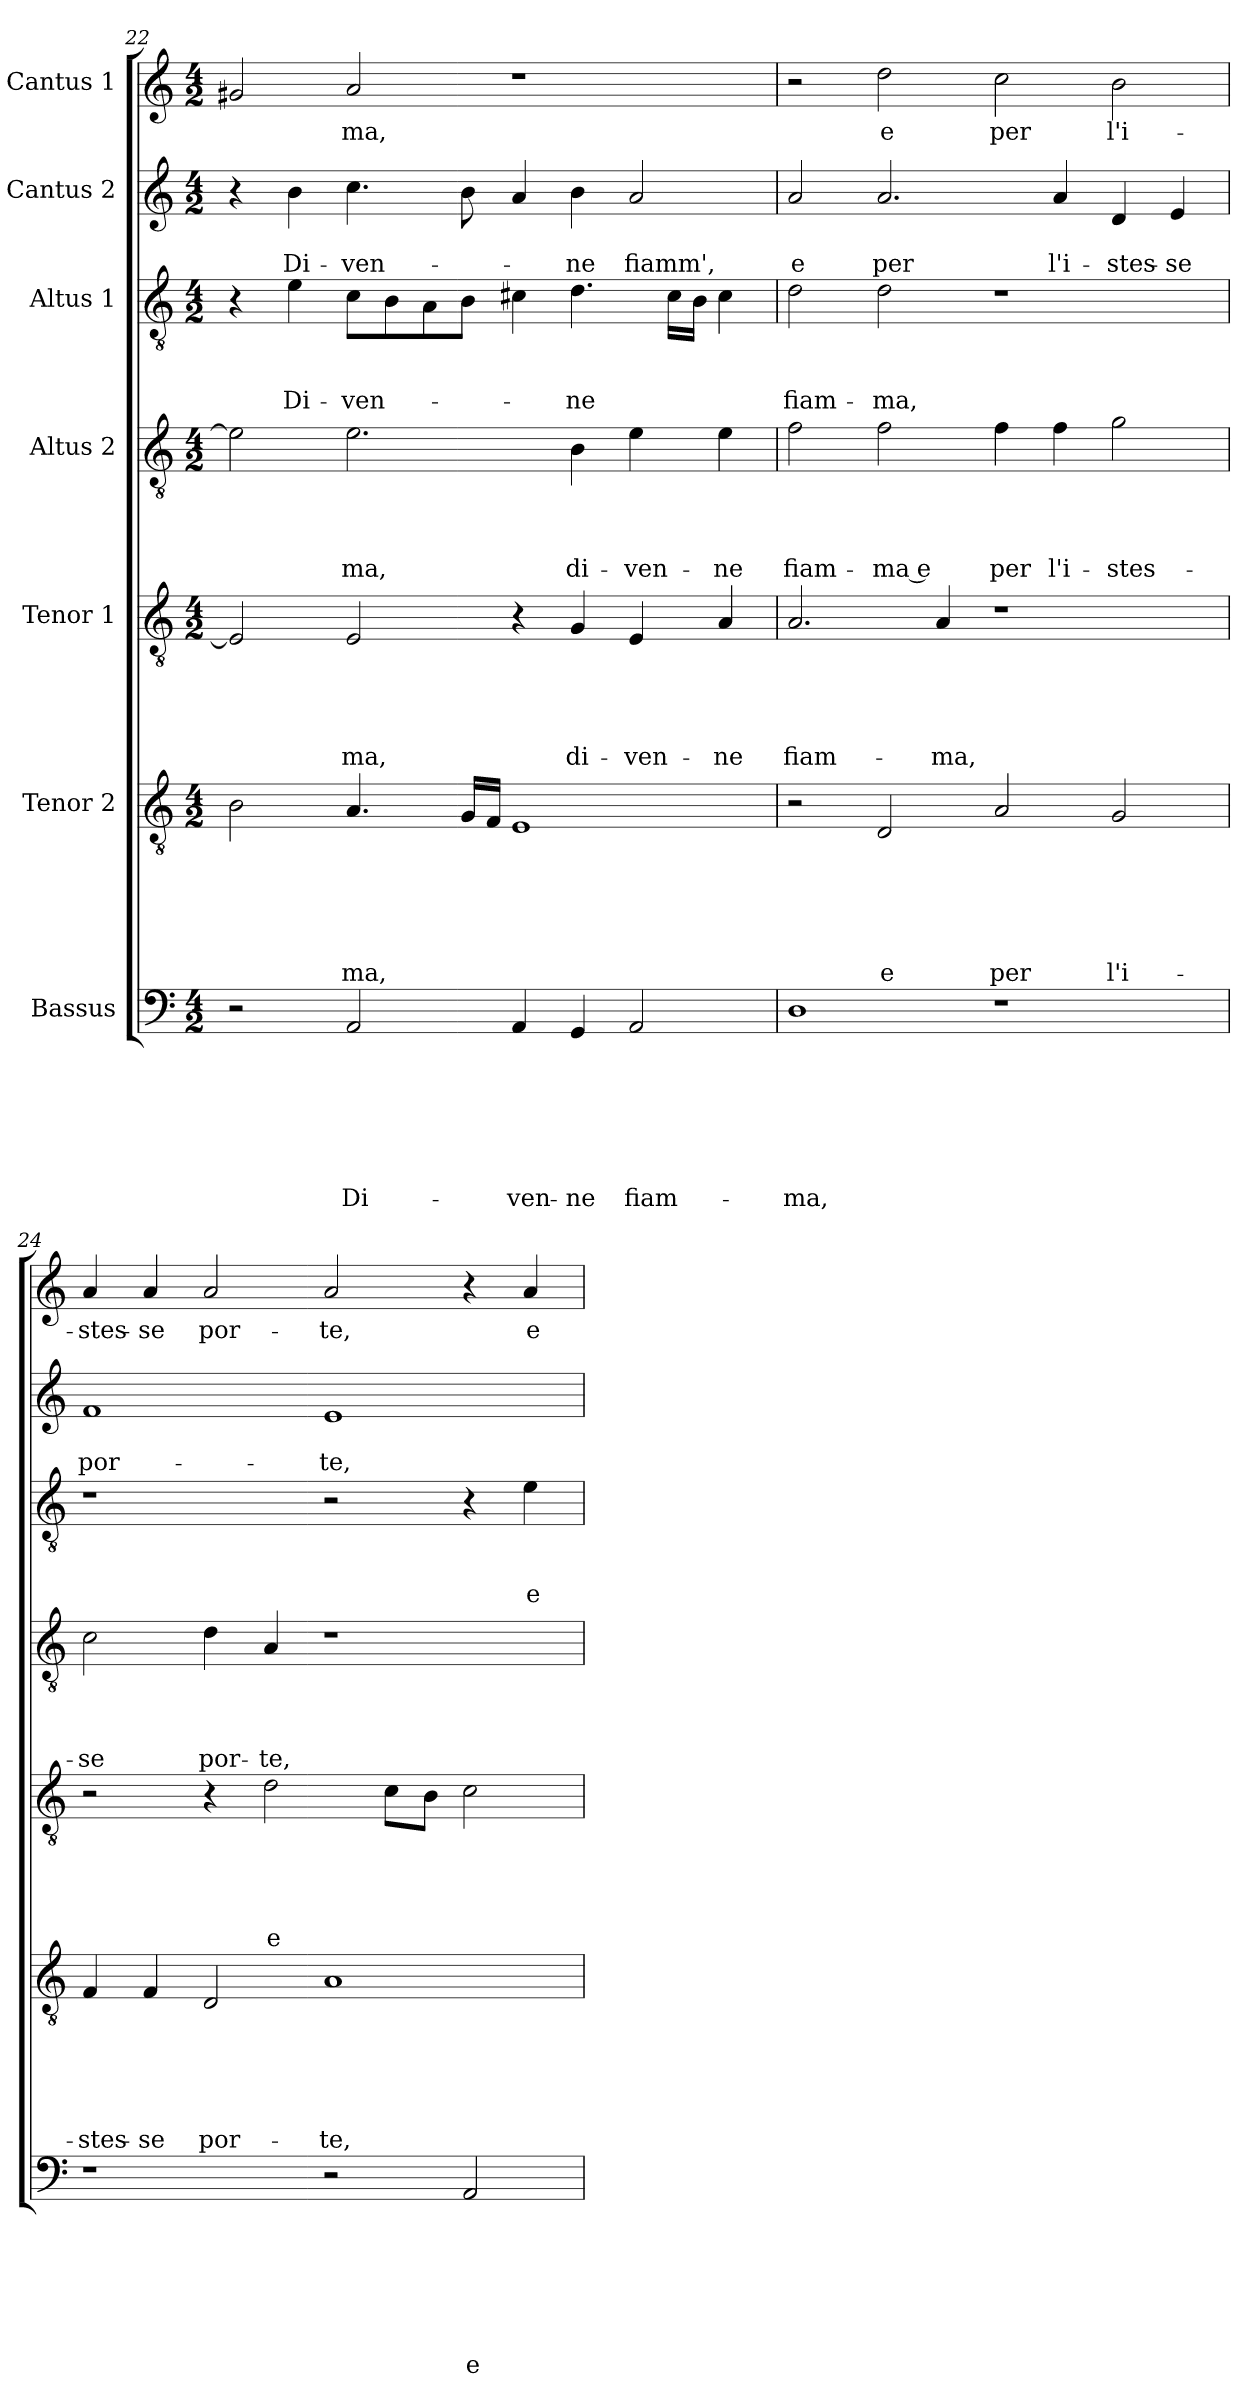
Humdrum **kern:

**kern	**text	**text	**text	**text	**text	**text	**text	**kern	**text	**text	**text	**text	**text	**text	**kern	**text	**text	**text	**text	**text	**kern	**text	**text	**text	**text	**kern	**text	**text	**text	**kern	**text	**text	**kern	**text
*part7	*part7	*part7	*part7	*part7	*part7	*part7	*part7	*part6	*part6	*part6	*part6	*part6	*part6	*part6	*part5	*part5	*part5	*part5	*part5	*part5	*part4	*part4	*part4	*part4	*part4	*part3	*part3	*part3	*part3	*part2	*part2	*part2	*part1	*part1
*staff7	*staff7	*staff7	*staff7	*staff7	*staff7	*staff7	*staff7	*staff6	*staff6	*staff6	*staff6	*staff6	*staff6	*staff6	*staff5	*staff5	*staff5	*staff5	*staff5	*staff5	*staff4	*staff4	*staff4	*staff4	*staff4	*staff3	*staff3	*staff3	*staff3	*staff2	*staff2	*staff2	*staff1	*staff1
*I"Bassus	*	*	*	*	*	*	*	*I"Tenor 2	*	*	*	*	*	*	*I"Tenor 1	*	*	*	*	*	*I"Altus 2	*	*	*	*	*I"Altus 1	*	*	*	*I"Cantus 2	*	*	*I"Cantus 1	*
*clefF4	*	*	*	*	*	*	*	*clefGv2	*	*	*	*	*	*	*clefGv2	*	*	*	*	*	*clefGv2	*	*	*	*	*clefGv2	*	*	*	*clefG2	*	*	*clefG2	*
*k[]	*	*	*	*	*	*	*	*k[]	*	*	*	*	*	*	*k[]	*	*	*	*	*	*k[]	*	*	*	*	*k[]	*	*	*	*k[]	*	*	*k[]	*
*a:	*	*	*	*	*	*	*	*a:	*	*	*	*	*	*	*a:	*	*	*	*	*	*a:	*	*	*	*	*a:	*	*	*	*a:	*	*	*a:	*
*M4/2	*	*	*	*	*	*	*	*M4/2	*	*	*	*	*	*	*M4/2	*	*	*	*	*	*M4/2	*	*	*	*	*M4/2	*	*	*	*M4/2	*	*	*M4/2	*
=22	=22	=22	=22	=22	=22	=22	=22	=22	=22	=22	=22	=22	=22	=22	=22	=22	=22	=22	=22	=22	=22	=22	=22	=22	=22	=22	=22	=22	=22	=22	=22	=22	=22	=22
2r	.	.	.	.	.	.	.	2B\	.	.	.	.	.	.	2E/]	.	.	.	.	.	2e\]	.	.	.	.	4r	.	.	.	4r	.	.	2g#X/	.
!	!	!	!	!	!	!	!	!	!	!	!	!	!	!	!	!	!	!	!	!	!	!	!	!	!	!	!	!	!LO:LY:b	!	!	!LO:LY:b	!	!
.	.	.	.	.	.	.	.	.	.	.	.	.	.	.	.	.	.	.	.	.	.	.	.	.	.	4e\	.	.	Di-	4b\	.	Di-	.	.
!	!	!	!	!	!	!	!LO:LY:b	!	!	!	!	!	!	!LO:LY:b	!	!	!	!	!	!LO:LY:b	!	!	!	!	!LO:LY:b	!	!	!	!LO:LY:b	!	!	!LO:LY:b	!	!LO:LY:b
2AA/	.	.	.	.	.	.	Di-	4.A/	.	.	.	.	.	-ma,	2E/	.	.	.	.	-ma,	2.e\	.	.	.	-ma,	8c\L	.	.	-ven-	4.cc\	.	-ven-	2a/	-ma,
.	.	.	.	.	.	.	.	.	.	.	.	.	.	.	.	.	.	.	.	.	.	.	.	.	.	8B\	.	.	.	.	.	.	.	.
.	.	.	.	.	.	.	.	.	.	.	.	.	.	.	.	.	.	.	.	.	.	.	.	.	.	8A\	.	.	.	.	.	.	.	.
.	.	.	.	.	.	.	.	16G/LL	.	.	.	.	.	.	.	.	.	.	.	.	.	.	.	.	.	8B\J	.	.	.	8b\	.	.	.	.
.	.	.	.	.	.	.	.	16F/JJ	.	.	.	.	.	.	.	.	.	.	.	.	.	.	.	.	.	.	.	.	.	.	.	.	.	.
!	!	!	!	!	!	!	!LO:LY:b	!	!	!	!	!	!	!	!	!	!	!	!	!	!	!	!	!	!	!	!	!	!	!	!	!	!	!
4AA/	.	.	.	.	.	.	-ven-	1E	.	.	.	.	.	.	4r	.	.	.	.	.	.	.	.	.	.	4c#X\	.	.	.	4a/	.	.	1r	.
!	!	!	!	!	!	!	!LO:LY:b	!	!	!	!	!	!	!	!	!	!	!	!	!LO:LY:b	!	!	!	!	!LO:LY:b	!	!	!	!LO:LY:b	!	!	!LO:LY:b	!	!
4GG/	.	.	.	.	.	.	-ne	.	.	.	.	.	.	.	4G/	.	.	.	.	di-	4B\	.	.	.	di-	4.d\	.	.	-ne	4b\	.	-ne	.	.
!	!	!	!	!	!	!	!LO:LY:b	!	!	!	!	!	!	!	!	!	!	!	!	!LO:LY:b	!	!	!	!	!LO:LY:b	!	!	!	!	!	!	!LO:LY:b	!	!
2AA/	.	.	.	.	.	.	fiam-	.	.	.	.	.	.	.	4E/	.	.	.	.	-ven-	4e\	.	.	.	-ven-	.	.	.	.	2a/	.	fiamm',	.	.
.	.	.	.	.	.	.	.	.	.	.	.	.	.	.	.	.	.	.	.	.	.	.	.	.	.	16c#\LL	.	.	.	.	.	.	.	.
.	.	.	.	.	.	.	.	.	.	.	.	.	.	.	.	.	.	.	.	.	.	.	.	.	.	16B\JJ	.	.	.	.	.	.	.	.
!	!	!	!	!	!	!	!	!	!	!	!	!	!	!	!	!	!	!	!	!LO:LY:b	!	!	!	!	!LO:LY:b	!	!	!	!	!	!	!	!	!
.	.	.	.	.	.	.	.	.	.	.	.	.	.	.	4A/	.	.	.	.	-ne	4e\	.	.	.	-ne	4c#\	.	.	.	.	.	.	.	.
!!LO:LB:g=z
=23	=23	=23	=23	=23	=23	=23	=23	=23	=23	=23	=23	=23	=23	=23	=23	=23	=23	=23	=23	=23	=23	=23	=23	=23	=23	=23	=23	=23	=23	=23	=23	=23	=23	=23
!	!	!	!	!	!	!	!LO:LY:b	!	!	!	!	!	!	!	!	!	!	!	!	!LO:LY:b	!	!	!	!	!LO:LY:b	!	!	!	!LO:LY:b	!	!	!LO:LY:b	!	!
1D	.	.	.	.	.	.	-ma,	2r	.	.	.	.	.	.	2.A/	.	.	.	.	fiam-	2f\	.	.	.	fiam-	2d\	.	.	fiam-	2a/	.	e	2r	.
!	!	!	!	!	!	!	!	!	!	!	!	!	!	!LO:LY:b	!	!	!	!	!	!	!	!	!	!	!LO:LY:b	!	!	!	!LO:LY:b	!	!	!LO:LY:b	!	!LO:LY:b
.	.	.	.	.	.	.	.	2D/	.	.	.	.	.	e	.	.	.	.	.	.	2f\	.	.	.	-ma e	2d\	.	.	-ma,	2.a/	.	per	2dd\	e
!	!	!	!	!	!	!	!	!	!	!	!	!	!	!	!	!	!	!	!	!LO:LY:b	!	!	!	!	!	!	!	!	!	!	!	!	!	!
.	.	.	.	.	.	.	.	.	.	.	.	.	.	.	4A/	.	.	.	.	-ma,	.	.	.	.	.	.	.	.	.	.	.	.	.	.
!	!	!	!	!	!	!	!	!	!	!	!	!	!	!LO:LY:b	!	!	!	!	!	!	!	!	!	!	!LO:LY:b	!	!	!	!	!	!	!	!	!LO:LY:b
1r	.	.	.	.	.	.	.	2A/	.	.	.	.	.	per	1r	.	.	.	.	.	4f\	.	.	.	per	1r	.	.	.	.	.	.	2cc\	per
!	!	!	!	!	!	!	!	!	!	!	!	!	!	!	!	!	!	!	!	!	!	!	!	!	!LO:LY:b	!	!	!	!	!	!	!LO:LY:b	!	!
.	.	.	.	.	.	.	.	.	.	.	.	.	.	.	.	.	.	.	.	.	4f\	.	.	.	l'i-	.	.	.	.	4a/	.	l'i-	.	.
!	!	!	!	!	!	!	!	!	!	!	!	!	!	!LO:LY:b	!	!	!	!	!	!	!	!	!	!	!LO:LY:b	!	!	!	!	!	!	!LO:LY:b	!	!LO:LY:b
.	.	.	.	.	.	.	.	2G/	.	.	.	.	.	l'i-	.	.	.	.	.	.	2g\	.	.	.	-stes-	.	.	.	.	4d/	.	-stes-	2b\	l'i-
!	!	!	!	!	!	!	!	!	!	!	!	!	!	!	!	!	!	!	!	!	!	!	!	!	!	!	!	!	!	!	!	!LO:LY:b	!	!
.	.	.	.	.	.	.	.	.	.	.	.	.	.	.	.	.	.	.	.	.	.	.	.	.	.	.	.	.	.	4e/	.	-se	.	.
=24	=24	=24	=24	=24	=24	=24	=24	=24	=24	=24	=24	=24	=24	=24	=24	=24	=24	=24	=24	=24	=24	=24	=24	=24	=24	=24	=24	=24	=24	=24	=24	=24	=24	=24
!	!	!	!	!	!	!	!	!	!	!	!	!	!	!LO:LY:b	!	!	!	!	!	!	!	!	!	!	!LO:LY:b	!	!	!	!	!	!	!LO:LY:b	!	!LO:LY:b
1r	.	.	.	.	.	.	.	4F/	.	.	.	.	.	-stes-	2r	.	.	.	.	.	2c\	.	.	.	-se	1r	.	.	.	1f	.	por-	4a/	-stes-
!	!	!	!	!	!	!	!	!	!	!	!	!	!	!LO:LY:b	!	!	!	!	!	!	!	!	!	!	!	!	!	!	!	!	!	!	!	!LO:LY:b
.	.	.	.	.	.	.	.	4F/	.	.	.	.	.	-se	.	.	.	.	.	.	.	.	.	.	.	.	.	.	.	.	.	.	4a/	-se
!	!	!	!	!	!	!	!	!	!	!	!	!	!	!LO:LY:b	!	!	!	!	!	!	!	!	!	!	!LO:LY:b	!	!	!	!	!	!	!	!	!LO:LY:b
.	.	.	.	.	.	.	.	2D/	.	.	.	.	.	por-	4r	.	.	.	.	.	4d\	.	.	.	por-	.	.	.	.	.	.	.	2a/	por-
!	!	!	!	!	!	!	!	!	!	!	!	!	!	!	!	!	!	!	!	!LO:LY:b	!	!	!	!	!LO:LY:b	!	!	!	!	!	!	!	!	!
.	.	.	.	.	.	.	.	.	.	.	.	.	.	.	2d\	.	.	.	.	e	4A/	.	.	.	-te,	.	.	.	.	.	.	.	.	.
!	!	!	!	!	!	!	!	!	!	!	!	!	!	!LO:LY:b	!	!	!	!	!	!	!	!	!	!	!	!	!	!	!	!	!	!LO:LY:b	!	!LO:LY:b
2r	.	.	.	.	.	.	.	1A	.	.	.	.	.	-te,	.	.	.	.	.	.	1r	.	.	.	.	2r	.	.	.	1e	.	-te,	2a/	-te,
.	.	.	.	.	.	.	.	.	.	.	.	.	.	.	8c\L	.	.	.	.	.	.	.	.	.	.	.	.	.	.	.	.	.	.	.
.	.	.	.	.	.	.	.	.	.	.	.	.	.	.	8B\J	.	.	.	.	.	.	.	.	.	.	.	.	.	.	.	.	.	.	.
!	!	!	!	!	!	!	!LO:LY:b	!	!	!	!	!	!	!	!	!	!	!	!	!	!	!	!	!	!	!	!	!	!	!	!	!	!	!
2AA/	.	.	.	.	.	.	e	.	.	.	.	.	.	.	2c\	.	.	.	.	.	.	.	.	.	.	4r	.	.	.	.	.	.	4r	.
!	!	!	!	!	!	!	!	!	!	!	!	!	!	!	!	!	!	!	!	!	!	!	!	!	!	!	!	!	!LO:LY:b	!	!	!	!	!LO:LY:b
.	.	.	.	.	.	.	.	.	.	.	.	.	.	.	.	.	.	.	.	.	.	.	.	.	.	4e\	.	.	e	.	.	.	4a/	e
=	=	=	=	=	=	=	=	=	=	=	=	=	=	=	=	=	=	=	=	=	=	=	=	=	=	=	=	=	=	=	=	=	=	=
*-	*-	*-	*-	*-	*-	*-	*-	*-	*-	*-	*-	*-	*-	*-	*-	*-	*-	*-	*-	*-	*-	*-	*-	*-	*-	*-	*-	*-	*-	*-	*-	*-	*-	*-
